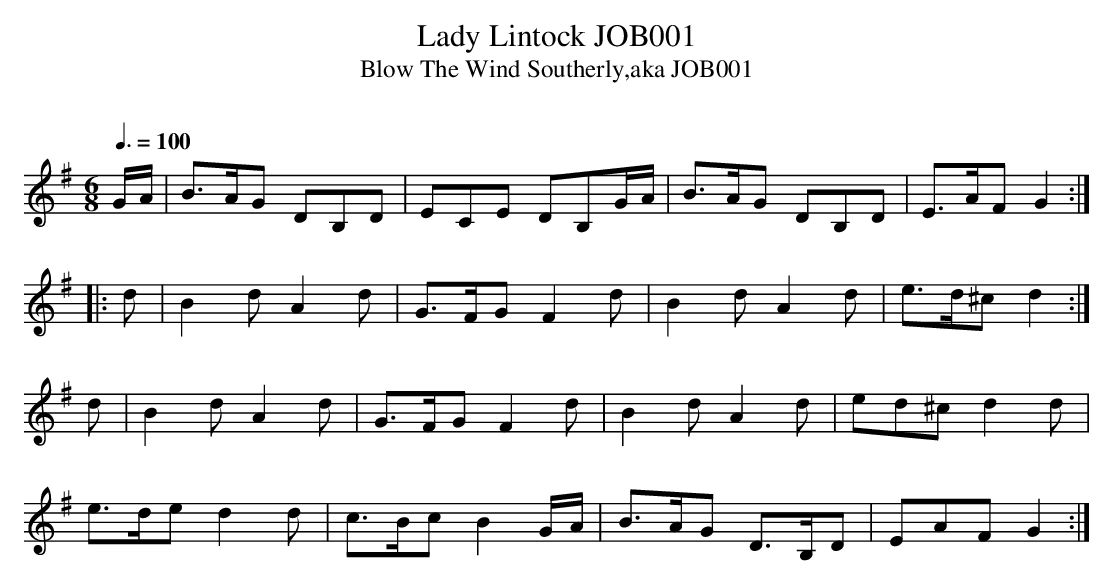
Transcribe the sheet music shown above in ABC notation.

X:1
T:Lady Lintock JOB001
T:Blow The Wind Southerly,aka JOB001
M:6/8
L:1/8
O:
Q:3/8=100
K:G
G/A/|B3/2A/G DB,D|ECE DB,G/A/|B3/2A/G DB,D|E3/2A/F G2:|
|:d|B2d A2d|G3/2F/G F2d|B2d A2d|e3/2d/^c d2:|
d|B2d A2d|G3/2F/G F2d|B2d A2d|ed^c d2d|
e3/2d/e d2d|c3/2B/c B2G/A/|B3/2A/G D3/2B,/D|EAF G2:|
